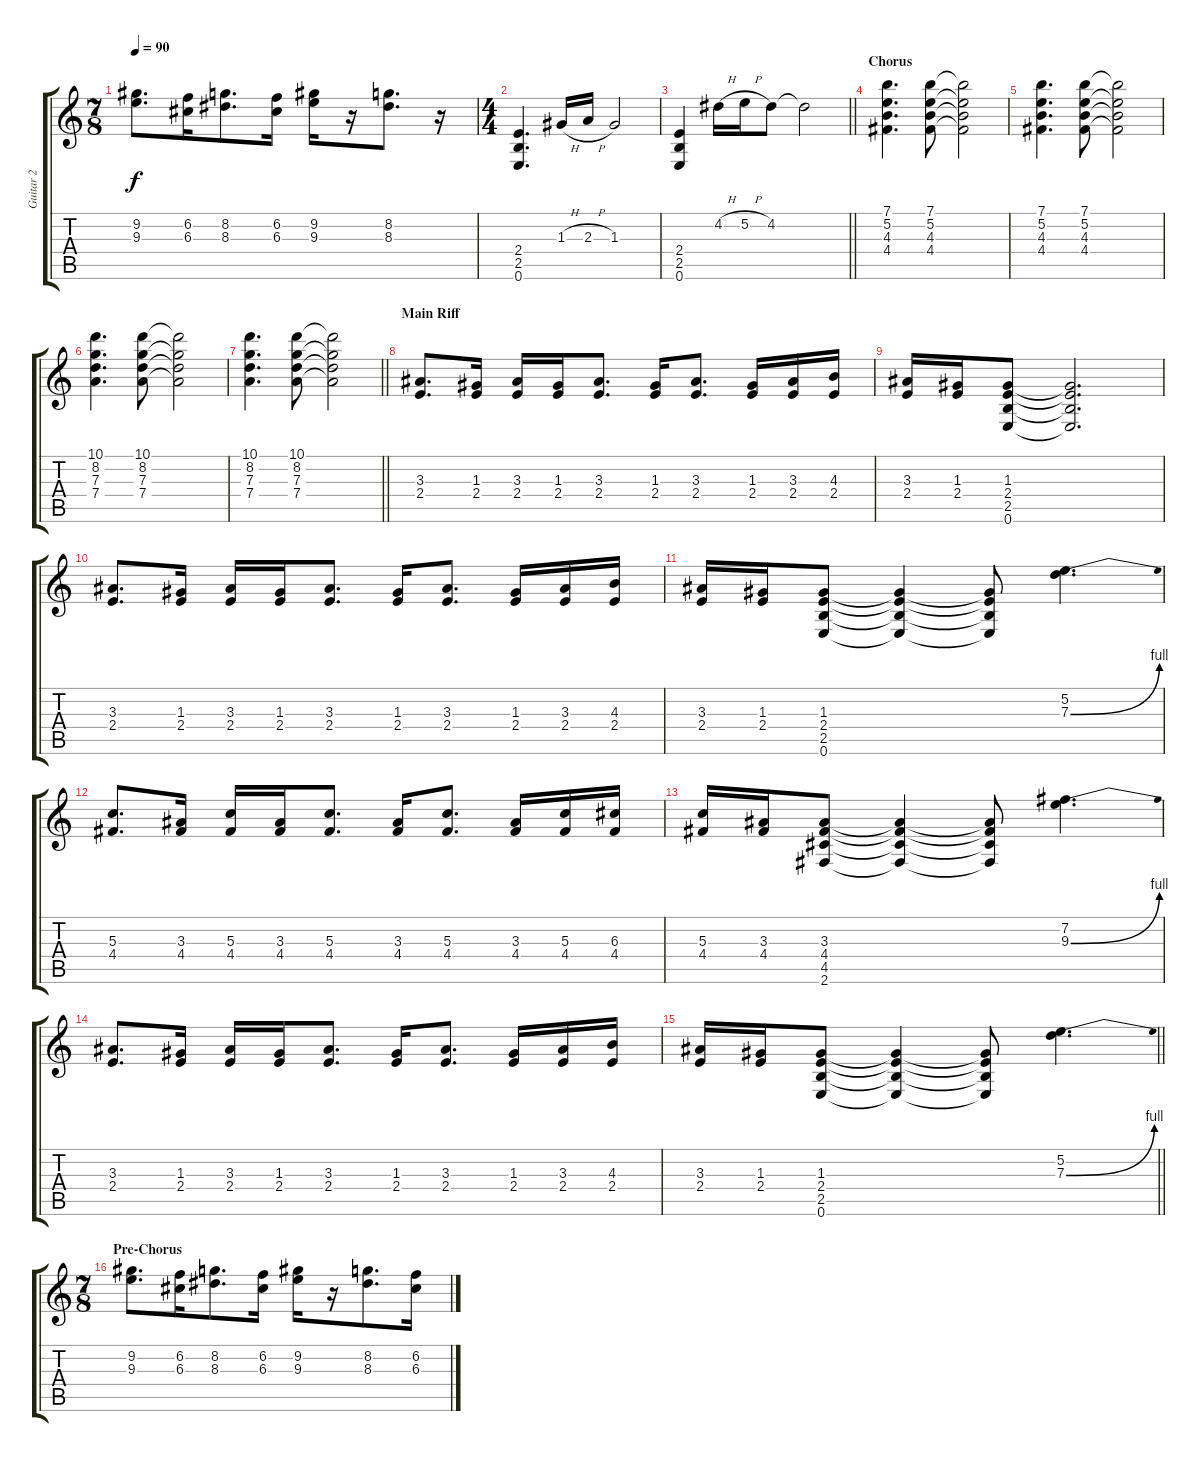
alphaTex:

\track ("Guitar 2" "Guitar 2") {instrument distortionguitar}
\staff {score tabs}
\tuning (E4 B3 G3 D3 A2 E2) {hide}
\ts (7 8)
\tempo 90
\clef g2
\ks c
(9.2 9.3).8{d dy f} (6.2 6.3).16 (8.2 8.3).8{d} (6.2 6.3).16 (9.2 9.3).16 r.16 (8.2 8.3).8{d} r.16 |
\ts (4 4)
(2.4 2.5 0.6).4{d} 1.3{h}.16 2.3{h}.16 1.3.2 |
\barLineRight lightlight
(2.4 2.5 0.6).4 4.2{h}.16 5.2{h}.16 4.2.8 4.2{t}.2 |
\section ("" "Chorus")
(7.1 5.2 4.3 4.4).4{d} (7.1 5.2 4.3 4.4).8 (7.1{t} 5.2{t} 4.3{t} 4.4{t}).2 |
(7.1 5.2 4.3 4.4).4{d} (7.1 5.2 4.3 4.4).8 (7.1{t} 5.2{t} 4.3{t} 4.4{t}).2 |
(10.1 8.2 7.3 7.4).4{d} (10.1 8.2 7.3 7.4).8 (10.1{t} 8.2{t} 7.3{t} 7.4{t}).2 |
\barLineRight lightlight
(10.1 8.2 7.3 7.4).4{d} (10.1 8.2 7.3 7.4).8 (10.1{t} 8.2{t} 7.3{t} 7.4{t}).2 |
\section ("" "Main Riff")
(3.3 2.4).8{d} (1.3 2.4).16 (3.3 2.4).16 (1.3 2.4).16 (3.3 2.4).8{d} (1.3 2.4).16 (3.3 2.4).8{d} (1.3 2.4).16 (3.3 2.4).16 (4.3 2.4).16 |
(3.3 2.4).16 (1.3 2.4).16 (1.3 2.4 2.5 0.6).8 (1.3{t} 2.4{t} 2.5{t} 0.6{t}).2{d} |
(3.3 2.4).8{d} (1.3 2.4).16 (3.3 2.4).16 (1.3 2.4).16 (3.3 2.4).8{d} (1.3 2.4).16 (3.3 2.4).8{d} (1.3 2.4).16 (3.3 2.4).16 (4.3 2.4).16 |
(3.3 2.4).16 (1.3 2.4).16 (1.3 2.4 2.5 0.6).8 (1.3{t} 2.4{t} 2.5{t} 0.6{t}).4 (1.3{t} 2.4{t} 2.5{t} 0.6{t}).8 (5.2 7.3{be (bend 0 0 60 4)}).4{d} |
(5.3 4.4).8{d} (3.3 4.4).16 (5.3 4.4).16 (3.3 4.4).16 (5.3 4.4).8{d} (3.3 4.4).16 (5.3 4.4).8{d} (3.3 4.4).16 (5.3 4.4).16 (6.3 4.4).16 |
(5.3 4.4).16 (3.3 4.4).16 (3.3 4.4 4.5 2.6).8 (3.3{t} 4.4{t} 4.5{t} 2.6{t}).4 (3.3{t} 4.4{t} 4.5{t} 2.6{t}).8 (7.2 9.3{be (bend 0 0 60 4)}).4{d} |
(3.3 2.4).8{d} (1.3 2.4).16 (3.3 2.4).16 (1.3 2.4).16 (3.3 2.4).8{d} (1.3 2.4).16 (3.3 2.4).8{d} (1.3 2.4).16 (3.3 2.4).16 (4.3 2.4).16 |
\barLineRight lightlight
(3.3 2.4).16 (1.3 2.4).16 (1.3 2.4 2.5 0.6).8 (1.3{t} 2.4{t} 2.5{t} 0.6{t}).4 (1.3{t} 2.4{t} 2.5{t} 0.6{t}).8 (5.2 7.3{be (bend 0 0 60 4)}).4{d} |
\ts (7 8)
\section ("" "Pre-Chorus")
(9.2 9.3).8{d} (6.2 6.3).16 (8.2 8.3).8{d} (6.2 6.3).16 (9.2 9.3).16 r.16 (8.2 8.3).8{d} (6.2 6.3).16
